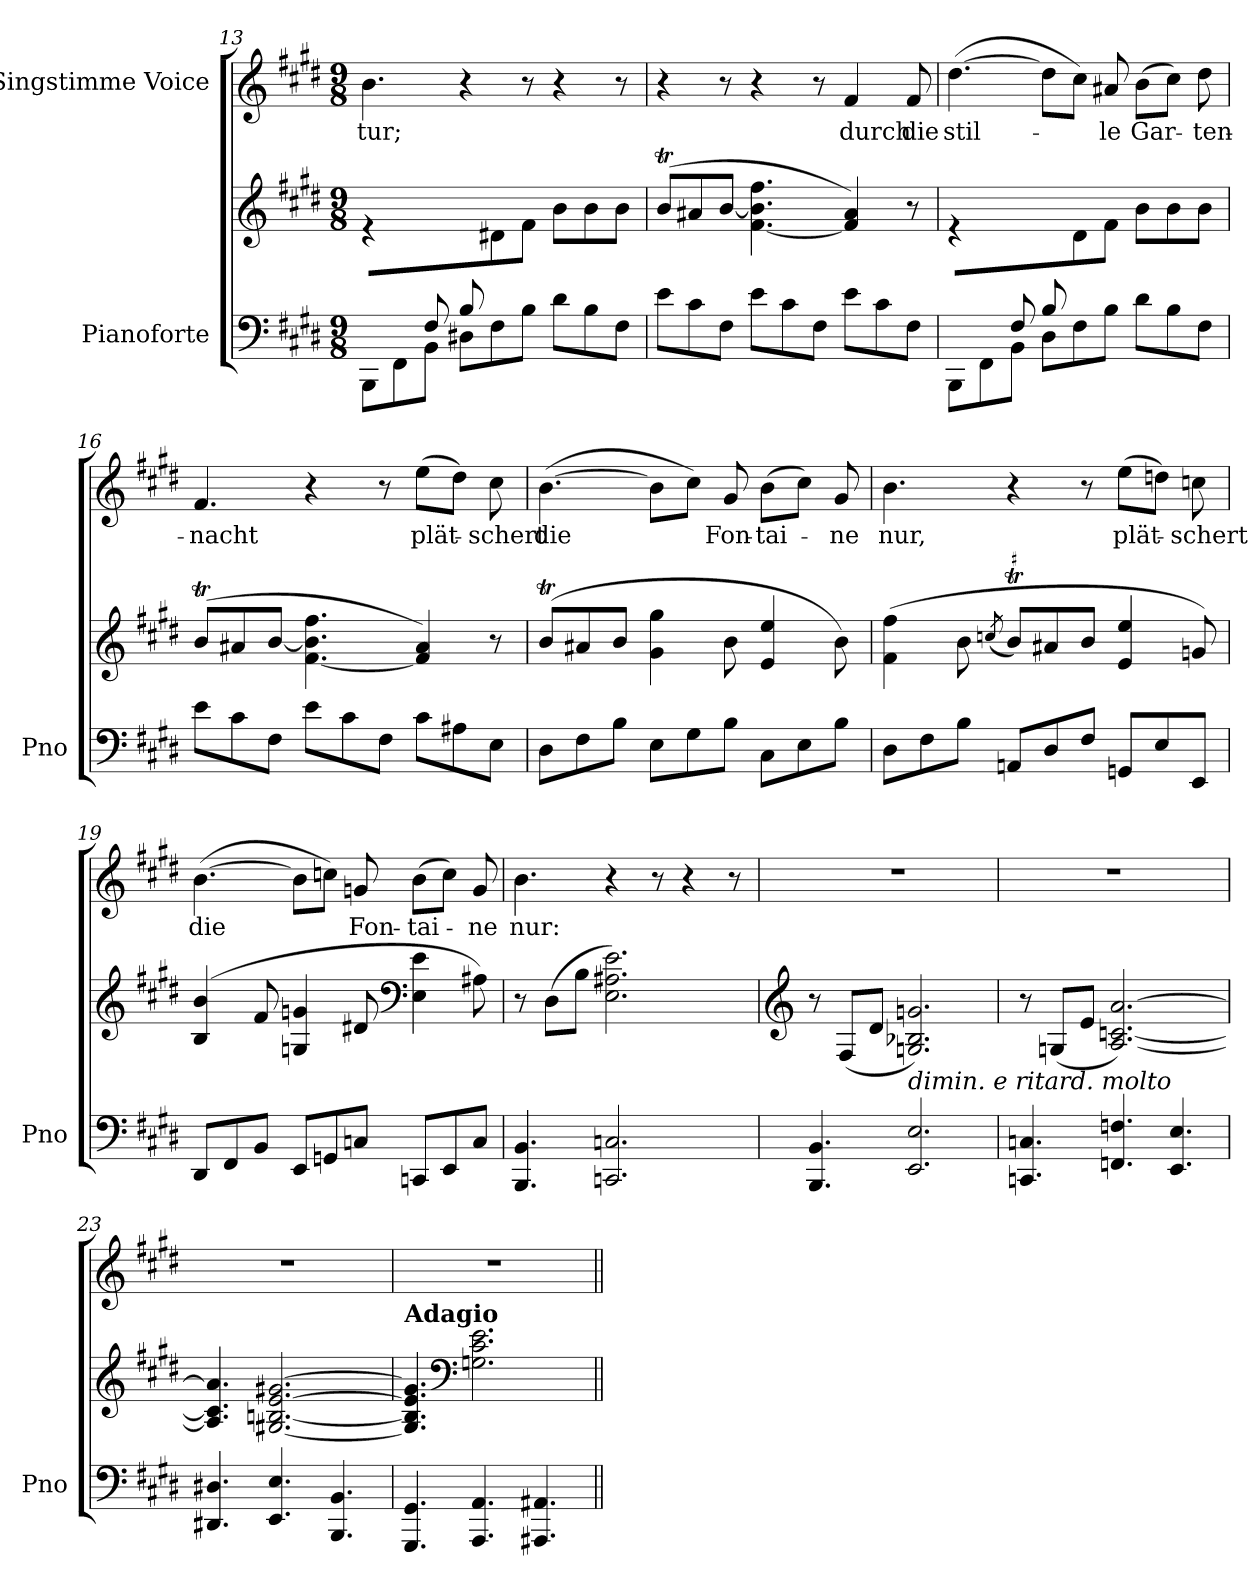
**kern	**kern	**dynam	**kern	**text
*part2	*part2	*part2	*part1	*part1
*staff3	*staff2	*staff2/3	*staff1	*staff1
*I"Pianoforte	*	*	*I"Singstimme Voice	*
*I'Pno	*	*	*	*
*clefF4	*clefG2	*	*clefG2	*
*k[f#c#g#d#]	*k[f#c#g#d#]	*	*k[f#c#g#d#]	*
*M9/8	*M9/8	*	*M9/8	*
=13	=13	=13	=13	=13
*^	*	*	*	*
!	!	!	!LO:DY:b=2	!	!LO:LY:b
4ryy	8BBB\L	4r	other-dynamics	4.b\	-tur;
.	8FF#\	.	.	.	.
(8F#/	8BB\J	4ryy	.	.	.
8B/L	8D#X\L	.	.	4r	.
2ryy	8F#\	8d#X\	.	.	.
.	8B\J	8f#\J	.	8r	.
.	8d#\L	8b\L	.	4r	.
.	8B\	8b\	.	.	.
8ryy	8F#\J	8b\J)	.	8r	.
*v	*v	*	*	*	*
=14	=14	=14	=14	=14
8e\L	(8bT/L	.	4r	.
8c#\	8a#X/	.	.	.
8F#\J	[<8b/J	.	8r	.
8e\L	[4.f#\ 4.b\] 4.ff#\	.	4r	.
8c#\	.	.	.	.
8F#\J	.	.	8r	.
!	!	!	!	!LO:LY:b
8e\L	4f#/] 4a#/)	.	4f#/	durch
8c#\	.	.	.	.
!	!	!	!	!LO:LY:b
8F#\J	8r	.	8f#/	die
!!LO:PB:g=z
=15	=15	=15	=15	=15
*^	*	*	*	*
!	!	!	!	!	!LO:LY:b
4ryy	8BBB\L	4r	.	([4.dd#\	stil-
.	8FF#\	.	.	.	.
(8F#/	8BB\J	4ryy	.	.	.
8B/L	8D#\L	.	.	8dd#\L]	.
2ryy	8F#\	8d#\	.	8cc#\J)	.
!	!	!	!	!	!LO:LY:b
.	8B\J	8f#\J	.	8a#X/	-le
!	!	!	!	!	!LO:LY:b
.	8d#\L	8b\L	.	(8b\L	Gar-
.	8B\	8b\	.	8cc#\J)	.
!	!	!	!	!	!LO:LY:b
8ryy	8F#\J	8b\J)	.	8dd#\	-ten-
!!LO:LB:g=z
=16	=16	=16	=16	=16	=16
!	!	!	!	!	!LO:LY:b
*v	*v	*	*	*	*
8e\L	(8bT/L	.	4.f#/	-nacht
8c#\	8a#X/	.	.	.
8F#\J	[<8b/J	.	.	.
8e\L	[4.f#\ 4.b\] 4.ff#\	.	4r	.
8c#\	.	.	.	.
8F#\J	.	.	8r	.
!	!	!	!	!LO:LY:b
8c#\L	4f#/] 4a#/)	.	(8ee\L	plät-
8A#X\	.	.	8dd#\J)	.
!	!	!	!	!LO:LY:b
8E\J	8r	.	8cc#\	-schert
=17	=17	=17	=17	=17
!	!	!	!	!LO:LY:b
8D#\L	(8bT/L	.	([4.b\	die
8F#\	8a#X/	.	.	.
8B\J	8b/J	.	.	.
8E\L	4g#\ 4gg#\	.	8b\L]	.
8G#\	.	.	8cc#\J)	.
!	!	!	!	!LO:LY:b
8B\J	8b\	.	8g#/	Fon-
!	!	!	!	!LO:LY:b
8C#\L	4e/ 4ee/	.	(8b\L	-tai-
8E\	.	.	8cc#\J)	.
!	!	!	!	!LO:LY:b
8B\J	8b\)	.	8g#/	-ne
=18	=18	=18	=18	=18
!	!	!	!	!LO:LY:b
8D#\L	(4f#\ 4ff#\	.	4.b\	nur,
8F#\	.	.	.	.
8B\J	8b\	.	.	.
.	(8qccn/	.	.	.
8AAn/L	8bT/L)	.	4r	.
8D#/	8a#X/	.	.	.
8F#/J	8b/J	.	8r	.
!	!	!	!	!LO:LY:b
8GGn/L	4e/ 4ee/	.	(8ee\L	plät-
8E/	.	.	8ddn\J)	.
!	!	!	!	!LO:LY:b
8EE/J	8gn/)	.	8ccn\	-schert
!!LO:LB:g=z
=19	=19	=19	=19	=19
!	!	!	!	!LO:LY:b
8DD#/L	(4B/ 4b/	.	([4.b\	die
8FF#/	.	.	.	.
8BB/J	8f#/	.	.	.
8EE/L	4Gn/ 4gn/	.	8b\L]	.
8GGn/	.	.	8ccn\J)	.
!	!	!	!	!LO:LY:b
8Cn/J	8d#X/	.	8gn/	Fon-
*	*clefF4	*	*	*
!	!	!	!	!LO:LY:b
8CCn/L	4E\ 4e\	.	(8b\L	-tai-
8EE/	.	.	8cc\J)	.
!	!	!	!	!LO:LY:b
8C/J	8A#X\)	.	8g/	-ne
!!LO:PB:g=z
=20	=20	=20	=20	=20
!	!	!	!	!LO:LY:b
4.BBB/ 4.BB/	8r	.	4.b\	nur:
.	(>8D#\L	.	.	.
.	8B\J	.	.	.
2.CCn/ 2.Cn/	2.E\ 2.A#X\ 2.e\)	.	4r	.
.	.	.	8r	.
.	.	.	4r	.
.	.	.	8r	.
=21	=21	=21	=21	=21
*	*clefG2	*	*	*
4.BBB/ 4.BB/	8r	.	8%9r	.
.	(>8F#/L	.	.	.
.	8d#/J	.	.	.
!	!LO:TX:b:i:t=dimin. e ritard. molto	!	!	!
2.EE/ 2.E/	2.Gn/ 2.B-X/ 2.gn/)	.	.	.
=22	=22	=22	=22	=22
4.CCn/ 4.Cn/	8r	.	8%9r	.
.	(>8Gn/L	.	.	.
.	8e/J	.	.	.
4.FFn/ 4.Fn/	[2.A/ [2.cn/ [2.a/)	.	.	.
4.EE/ 4.E/	.	.	.	.
=23	=23	=23	=23	=23
4.DD#X/ 4.D#X/	4.A/] 4.c/] 4.a/]	.	8%9r	.
4.EE/ 4.E/	[2.G#X/ [2.Bn/ [2.e/ [2.g#X/	.	.	.
4.BBB/ 4.BB/	.	.	.	.
=24	=24	=24	=24	=24
!	!LO:TX:a:B:t=Adagio	!	!	!
4.GGG#/ 4.GG#/	4.G#/] 4.B/] 4.e/] 4.g#/]	.	8%9r	.
*	*clefF4	*	*	*
4.AAA/ 4.AA/	2.Gn\ 2.c#\ 2.e\	.	.	.
4.AAA#X/ 4.AA#X/	.	.	.	.
=||	=||	=||	=||	=||
*-	*-	*-	*-	*-
